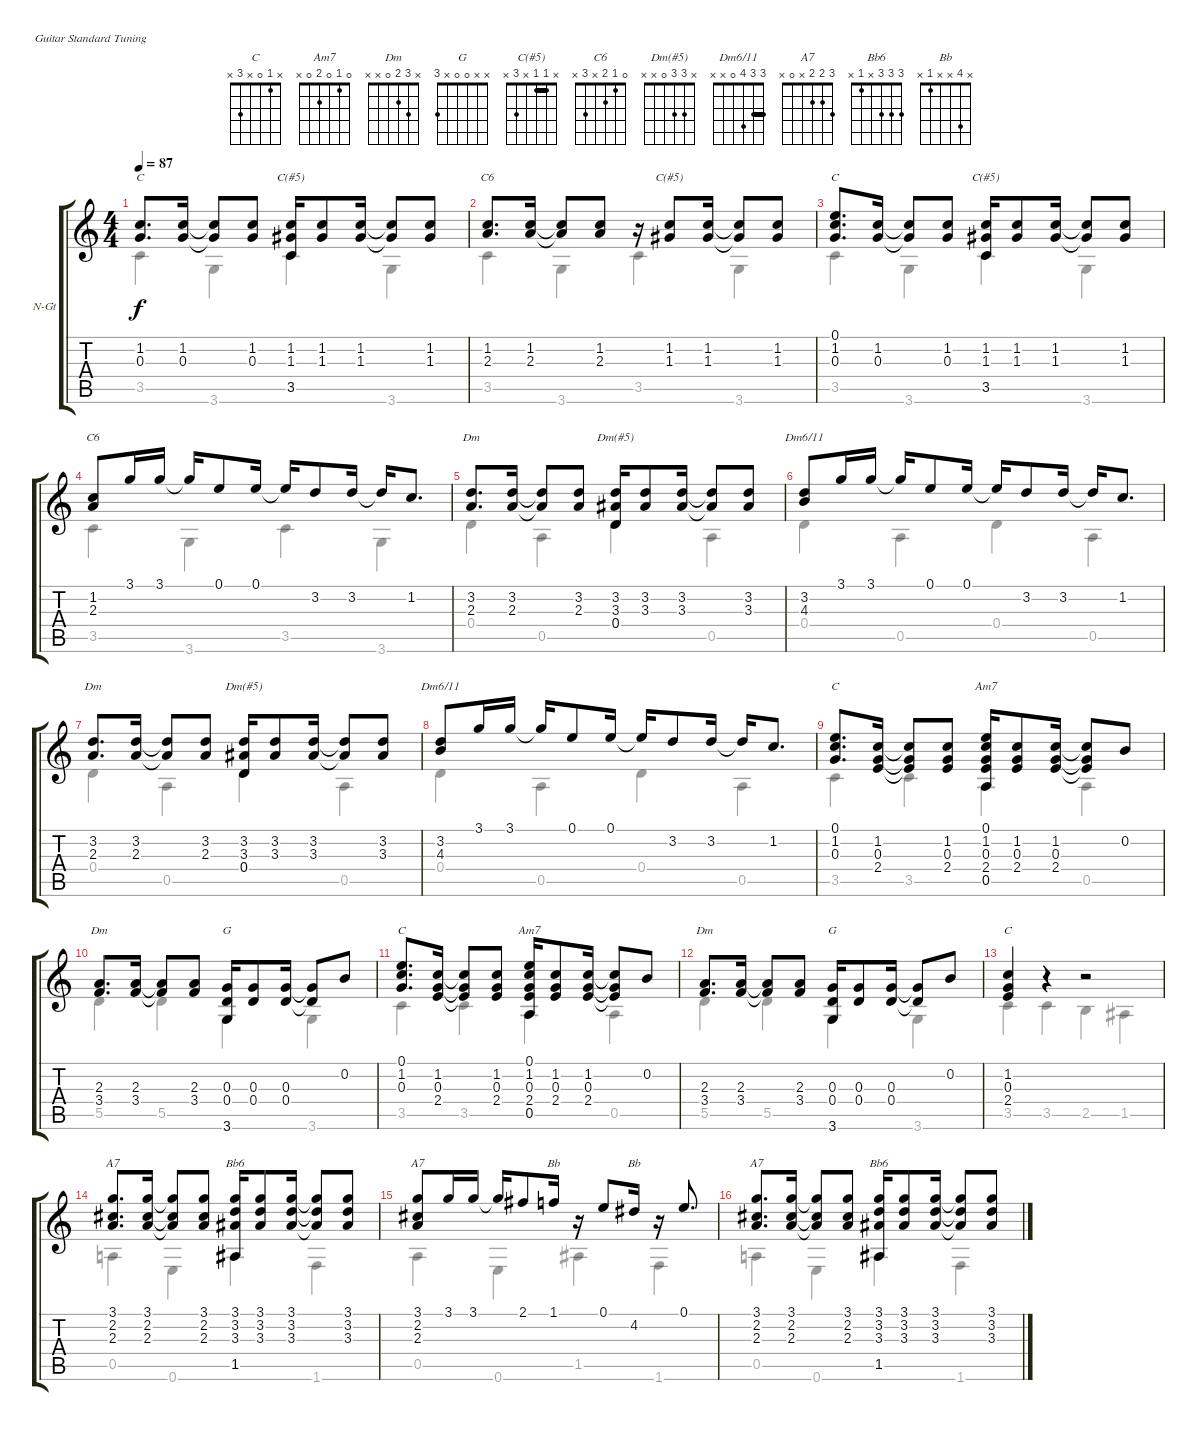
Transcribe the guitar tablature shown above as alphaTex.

\bracketExtendMode groupsimilarinstruments
\firstSystemTrackNameOrientation horizontal
\otherSystemsTrackNameOrientation horizontal
\track ("Guitar" "N-Gt") {instrument acousticguitarnylon}
\staff {score tabs}
\tuning (E4 B3 G3 D3 A2 E2)
\chord ("C" 0 1 0 2 3 x)
\chord ("Am7" 0 1 0 2 0 x)
\chord ("Dm" x x 2 3 5 x)
\chord ("G" x x 0 0 x 3)
\chord ("C" x 1 0 x 3 x)
\chord ("C(#5)" x 1 1 x 3 x) {barre 1}
\chord ("C6" 0 1 2 x 3 x)
\chord ("Dm" x 3 2 0 x x)
\chord ("Dm(#5)" x 3 3 0 x x)
\chord ("Dm6/11" 3 3 4 0 x x) {barre 3}
\chord ("A7" 3 2 2 x 0 x)
\chord ("Bb6" 3 3 3 x 1 x)
\chord ("Bb" 1 x x x 1 x) {barre 1}
\chord ("Bb" x 4 x x 1 x)
\voice
\ts (4 4)
\tempo 87
\clef g2
\ks c
(1.2 0.3).8{d ch "C" dy f} (1.2 0.3).16 (1.2{t} 0.3{t}).8 (1.2 0.3).8 (1.2 1.3 3.5).16{ch "C(#5)"} (1.2 1.3).8 (1.2 1.3).16 (1.2{t} 1.3{t}).8 (1.2 1.3).8 |
(1.2 2.3).8{d ch "C6"} (1.2 2.3).16 (1.2{t} 2.3{t}).8 (1.2 2.3).8 r.16 (1.2 1.3).8{ch "C(#5)"} (1.2 1.3).16 (1.2{t} 1.3{t}).8 (1.2 1.3).8 |
(0.1 1.2 0.3).8{d ch "C"} (1.2 0.3).16 (1.2{t} 0.3{t}).8 (1.2 0.3).8 (1.2 1.3 3.5).16{ch "C(#5)"} (1.2 1.3).8 (1.2 1.3).16 (1.2{t} 1.3{t}).8 (1.2 1.3).8 |
(1.2 2.3).8{ch "C6"} 3.1.16 3.1.16 3.1{t}.16 0.1.8 0.1.16 0.1{t}.16 3.2.8 3.2.16 3.2{t}.16 1.2.8{d} |
(3.2 2.3).8{d ch "Dm"} (3.2 2.3).16 (3.2{t} 2.3{t}).8 (3.2 2.3).8 (3.2 3.3 0.4).16{ch "Dm(#5)"} (3.2 3.3).8 (3.2 3.3).16 (3.2{t} 3.3{t}).8 (3.2 3.3).8 |
(3.2 4.3).8{ch "Dm6/11"} 3.1.16 3.1.16 3.1{t}.16 0.1.8 0.1.16 0.1{t}.16 3.2.8 3.2.16 3.2{t}.16 1.2.8{d} |
(3.2 2.3).8{d ch "Dm"} (3.2 2.3).16 (3.2{t} 2.3{t}).8 (3.2 2.3).8 (3.2 3.3 0.4).16{ch "Dm(#5)"} (3.2 3.3).8 (3.2 3.3).16 (3.2{t} 3.3{t}).8 (3.2 3.3).8 |
(3.2 4.3).8{ch "Dm6/11"} 3.1.16 3.1.16 3.1{t}.16 0.1.8 0.1.16 0.1{t}.16 3.2.8 3.2.16 3.2{t}.16 1.2.8{d} |
(0.1 1.2 0.3).8{d ch "C"} (1.2 0.3 2.4).16 (1.2{t} 0.3{t} 2.4{t}).8 (1.2 0.3 2.4).8 (0.1 1.2 0.3 2.4 0.5).16{ch "Am7"} (1.2 0.3 2.4).8 (1.2 0.3 2.4).16 (1.2{t} 0.3{t} 2.4{t}).8 0.2.8 |
(2.3 3.4).8{d ch "Dm"} (2.3 3.4).16 (2.3{t} 3.4{t}).8 (2.3 3.4).8 (0.3 0.4 3.6).16{ch "G"} (0.3 0.4).8 (0.3 0.4).16 (0.3{t} 0.4{t}).8 0.2.8 |
(0.1 1.2 0.3).8{d ch "C"} (1.2 0.3 2.4).16 (1.2{t} 0.3{t} 2.4{t}).8 (1.2 0.3 2.4).8 (0.1 1.2 0.3 2.4 0.5).16{ch "Am7"} (1.2 0.3 2.4).8 (1.2 0.3 2.4).16 (1.2{t} 0.3{t} 2.4{t}).8 0.2.8 |
(2.3 3.4).8{d ch "Dm"} (2.3 3.4).16 (2.3{t} 3.4{t}).8 (2.3 3.4).8 (0.3 0.4 3.6).16{ch "G"} (0.3 0.4).8 (0.3 0.4).16 (0.3{t} 0.4{t}).8 0.2.8 |
(1.2 0.3 2.4).4{ch "C"} r.4 r.2 |
(3.1 2.2 2.3).8{d ch "A7"} (3.1 2.2 2.3).16 (3.1{t} 2.2{t} 2.3{t}).8 (3.1 2.2 2.3).8 (3.1 3.2 3.3 1.5).16{ch "Bb6"} (3.1 3.2 3.3).8 (3.1 3.2 3.3).16 (3.1{t} 3.2{t} 3.3{t}).8 (3.1 3.2 3.3).8 |
(3.1 2.2 2.3).8{ch "A7"} 3.1.16 3.1.16 3.1{t}.16 2.1.8 1.1.16{ch "Bb"} r.16 0.1.8 4.2.16{ch "Bb"} r.16 0.1.8{d} |
(3.1 2.2 2.3).8{d ch "A7"} (3.1 2.2 2.3).16 (3.1{t} 2.2{t} 2.3{t}).8 (3.1 2.2 2.3).8 (3.1 3.2 3.3 1.5).16{ch "Bb6"} (3.1 3.2 3.3).8 (3.1 3.2 3.3).16 (3.1{t} 3.2{t} 3.3{t}).8 (3.1 3.2 3.3).8
\voice
\clef g2
\ottava regular
\simile none
\ks c
3.5.4{dy f} 3.6.4 3.5.4 3.6.4 |
3.5.4 3.6.4 3.5.4 3.6.4 |
3.5.4 3.6.4 3.5.4 3.6.4 |
3.5.4 3.6.4 3.5.4 3.6.4 |
0.4.4 0.5.4 0.4.4 0.5.4 |
0.4.4 0.5.4 0.4.4 0.5.4 |
0.4.4 0.5.4 0.4.4 0.5.4 |
0.4.4 0.5.4 0.4.4 0.5.4 |
3.5.4 3.5.4 0.5.4 0.5.4 |
5.5.4 5.5.4 3.6.4 3.6.4 |
3.5.4 3.5.4 0.5.4 0.5.4 |
5.5.4 5.5.4 3.6.4 3.6.4 |
3.5.4 3.5.4 2.5.4 1.5.4 |
0.5.4 0.6.4 1.5.4 1.6.4 |
0.5.4 0.6.4 1.5.4 1.6.4 |
0.5.4 0.6.4 1.5.4 1.6.4
